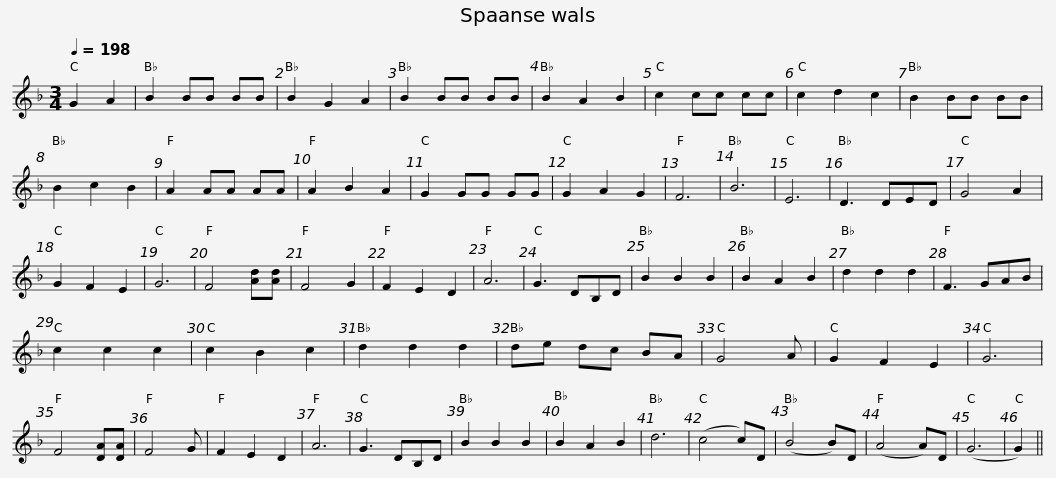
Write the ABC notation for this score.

X:1
L:1/8
Q:1/4=198
M:3/4
I:linebreak $
K:F
V:1 treble
V:1
 G2 A2 | B2 BB BB | B2 G2 A2 | B2 BB BB | B2 A2 B2 | %5
 c2 cc cc | c2 d2 c2 | B2 BB BB | B2 c2 B2 | A2 AA AA |$ %10
 A2 B2 A2 | G2 GG GG | G2 A2 G2 | F6 | B6 | %15
 E6 | D3 DED | G4 A2 | G2 F2 E2 | G6 | %20
 F4 [Ad][Ad] | F4 G2 | F2 E2 D2 | A6 |$ G3 DB,D | %25
 B2 B2 B2 | B2 A2 B2 | d2 d2 d2 | F3 GAB | c2 c2 c2 | %30
 c2 B2 c2 | d2 d2 d2 | de dc BA | G4 A | G2 F2 E2 | %35
 G6 |$ F4 [DA][DA] | F4 G | F2 E2 D2 | A6 | %40
 G3 DB,D | B2 B2 B2 | B2 A2 B2 | d6 | (c4 c)D | %45
 (B4 B)D | (A4 A)D | (G6 | G2) || %49
